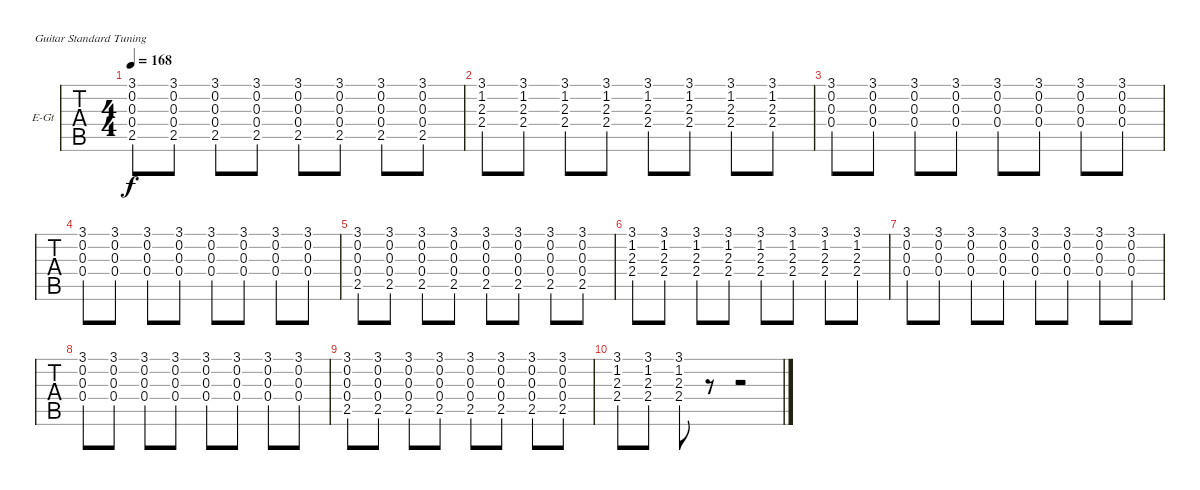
\bracketExtendMode groupsimilarinstruments
\firstSystemTrackNameOrientation horizontal
\otherSystemsTrackNameOrientation horizontal
\track ("Nick" "E-Gt") {instrument overdrivenguitar}
\staff {tabs}
\tuning (E4 B3 G3 D3 A2 E2)
\ts (4 4)
\tempo 168
\clef g2
\ks c
(3.1 0.2 0.3 0.4 2.5).8{dy f} (3.1 0.2 0.3 0.4 2.5).8 (3.1 0.2 0.3 0.4 2.5).8 (3.1 0.2 0.3 0.4 2.5).8 (3.1 0.2 0.3 0.4 2.5).8 (3.1 0.2 0.3 0.4 2.5).8 (3.1 0.2 0.3 0.4 2.5).8 (3.1 0.2 0.3 0.4 2.5).8 |
(3.1 1.2 2.3 2.4).8 (3.1 1.2 2.3 2.4).8 (3.1 1.2 2.3 2.4).8 (3.1 1.2 2.3 2.4).8 (3.1 1.2 2.3 2.4).8 (3.1 1.2 2.3 2.4).8 (3.1 1.2 2.3 2.4).8 (3.1 1.2 2.3 2.4).8 |
(3.1 0.2 0.3 0.4).8 (3.1 0.2 0.3 0.4).8 (3.1 0.2 0.3 0.4).8 (3.1 0.2 0.3 0.4).8 (3.1 0.2 0.3 0.4).8 (3.1 0.2 0.3 0.4).8 (3.1 0.2 0.3 0.4).8 (3.1 0.2 0.3 0.4).8 |
(3.1 0.2 0.3 0.4).8 (3.1 0.2 0.3 0.4).8 (3.1 0.2 0.3 0.4).8 (3.1 0.2 0.3 0.4).8 (3.1 0.2 0.3 0.4).8 (3.1 0.2 0.3 0.4).8 (3.1 0.2 0.3 0.4).8 (3.1 0.2 0.3 0.4).8 |
(3.1 0.2 0.3 0.4 2.5).8 (3.1 0.2 0.3 0.4 2.5).8 (3.1 0.2 0.3 0.4 2.5).8 (3.1 0.2 0.3 0.4 2.5).8 (3.1 0.2 0.3 0.4 2.5).8 (3.1 0.2 0.3 0.4 2.5).8 (3.1 0.2 0.3 0.4 2.5).8 (3.1 0.2 0.3 0.4 2.5).8 |
(3.1 1.2 2.3 2.4).8 (3.1 1.2 2.3 2.4).8 (3.1 1.2 2.3 2.4).8 (3.1 1.2 2.3 2.4).8 (3.1 1.2 2.3 2.4).8 (3.1 1.2 2.3 2.4).8 (3.1 1.2 2.3 2.4).8 (3.1 1.2 2.3 2.4).8 |
(3.1 0.2 0.3 0.4).8 (3.1 0.2 0.3 0.4).8 (3.1 0.2 0.3 0.4).8 (3.1 0.2 0.3 0.4).8 (3.1 0.2 0.3 0.4).8 (3.1 0.2 0.3 0.4).8 (3.1 0.2 0.3 0.4).8 (3.1 0.2 0.3 0.4).8 |
(3.1 0.2 0.3 0.4).8 (3.1 0.2 0.3 0.4).8 (3.1 0.2 0.3 0.4).8 (3.1 0.2 0.3 0.4).8 (3.1 0.2 0.3 0.4).8 (3.1 0.2 0.3 0.4).8 (3.1 0.2 0.3 0.4).8 (3.1 0.2 0.3 0.4).8 |
(3.1 0.2 0.3 0.4 2.5).8 (3.1 0.2 0.3 0.4 2.5).8 (3.1 0.2 0.3 0.4 2.5).8 (3.1 0.2 0.3 0.4 2.5).8 (3.1 0.2 0.3 0.4 2.5).8 (3.1 0.2 0.3 0.4 2.5).8 (3.1 0.2 0.3 0.4 2.5).8 (3.1 0.2 0.3 0.4 2.5).8 |
(3.1 1.2 2.3 2.4).8 (3.1 1.2 2.3 2.4).8 (3.1 1.2 2.3 2.4).8 r.8 r.2
